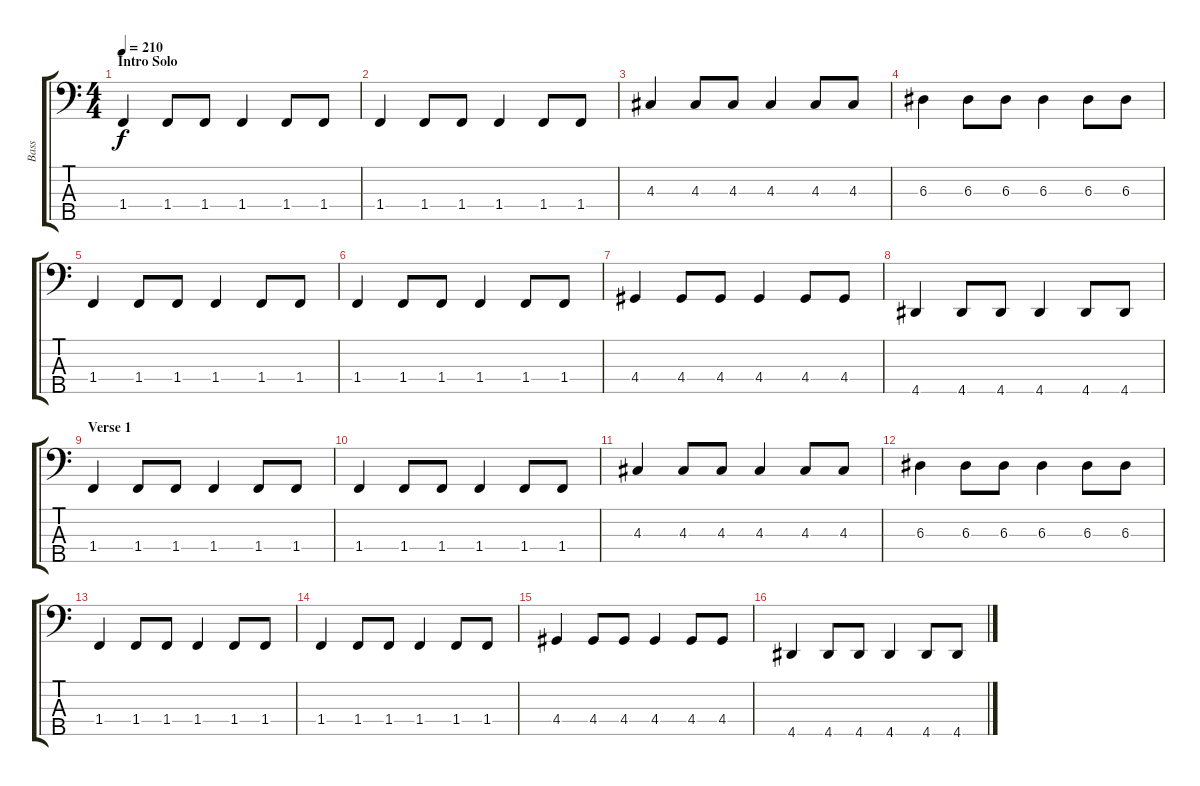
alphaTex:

\track ("Bass" "Bass") {instrument electricbasspick}
\staff {score tabs}
\tuning (G2 D2 A1 E1 B0) {hide}
\ts (4 4)
\section ("" "Intro Solo")
\tempo 210
\clef f4
\ks c
1.4.4{dy f instrument electricbasspick} 1.4.8 1.4.8 1.4.4 1.4.8 1.4.8 |
1.4.4 1.4.8 1.4.8 1.4.4 1.4.8 1.4.8 |
4.3.4 4.3.8 4.3.8 4.3.4 4.3.8 4.3.8 |
6.3.4 6.3.8 6.3.8 6.3.4 6.3.8 6.3.8 |
1.4.4 1.4.8 1.4.8 1.4.4 1.4.8 1.4.8 |
1.4.4 1.4.8 1.4.8 1.4.4 1.4.8 1.4.8 |
4.4.4 4.4.8 4.4.8 4.4.4 4.4.8 4.4.8 |
4.5.4 4.5.8 4.5.8 4.5.4 4.5.8 4.5.8 |
\section ("" "Verse 1")
1.4.4 1.4.8 1.4.8 1.4.4 1.4.8 1.4.8 |
1.4.4 1.4.8 1.4.8 1.4.4 1.4.8 1.4.8 |
4.3.4 4.3.8 4.3.8 4.3.4 4.3.8 4.3.8 |
6.3.4 6.3.8 6.3.8 6.3.4 6.3.8 6.3.8 |
1.4.4 1.4.8 1.4.8 1.4.4 1.4.8 1.4.8 |
1.4.4 1.4.8 1.4.8 1.4.4 1.4.8 1.4.8 |
4.4.4 4.4.8 4.4.8 4.4.4 4.4.8 4.4.8 |
4.5.4 4.5.8 4.5.8 4.5.4 4.5.8 4.5.8
